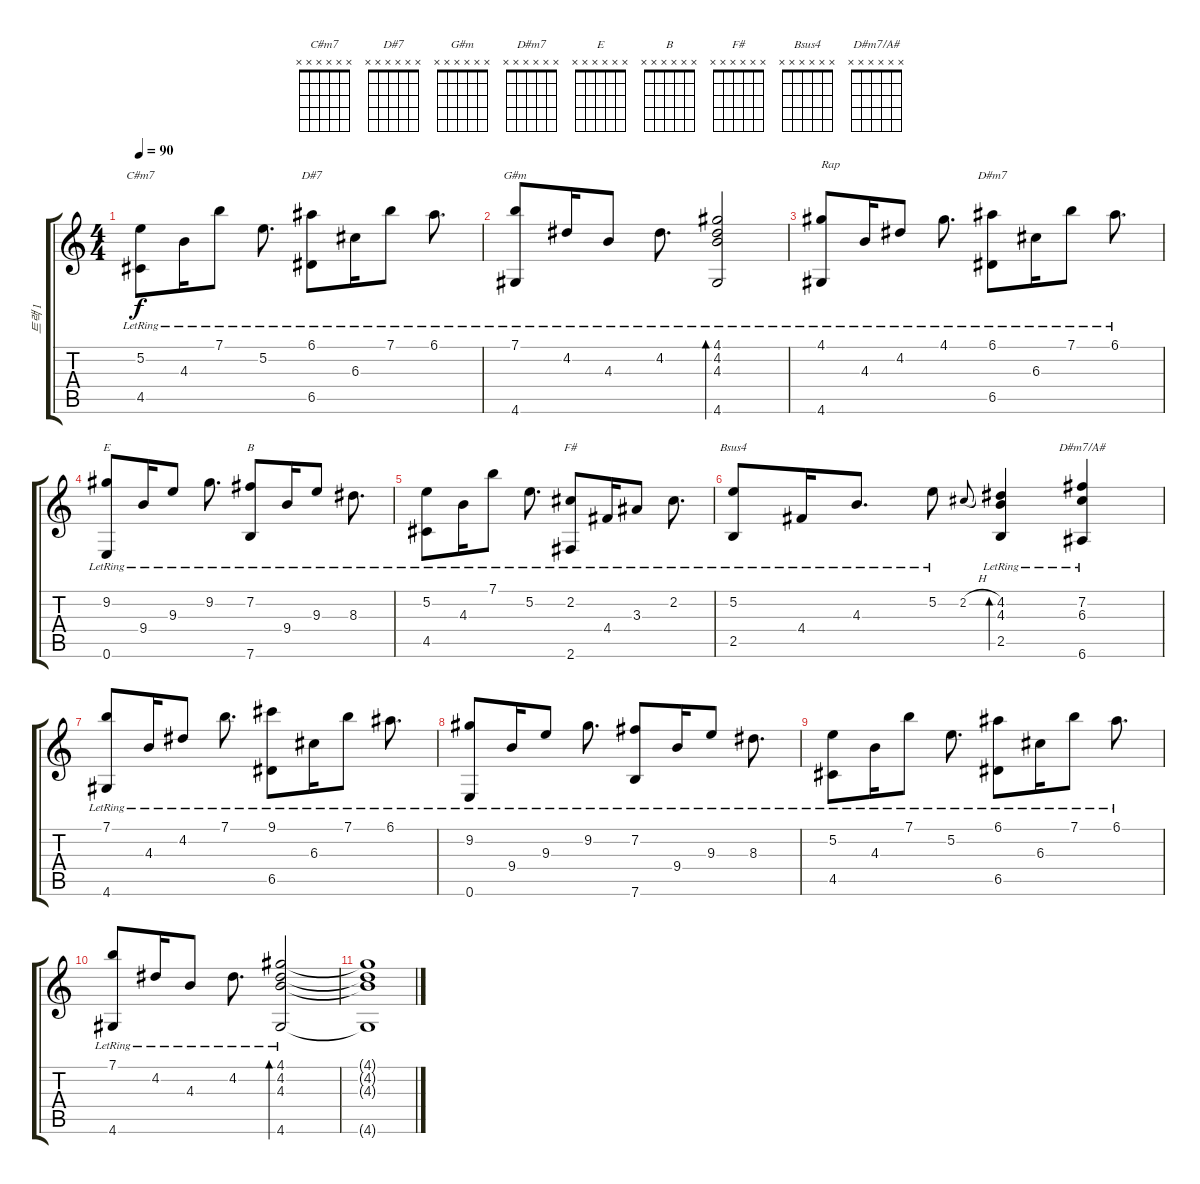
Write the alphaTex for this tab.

\track ("트랙 1" "트랙 1") {instrument acousticguitarsteel}
\staff {score tabs}
\tuning (E4 B3 G3 D3 A2 E2) {hide}
\chord ("C#m7" x x x x x x)
\chord ("D#7" x x x x x x)
\chord ("G#m" x x x x x x)
\chord ("D#m7" x x x x x x)
\chord ("E" x x x x x x)
\chord ("B" x x x x x x)
\chord ("F#" x x x x x x)
\chord ("Bsus4" x x x x x x)
\chord ("D#m7/A#" x x x x x x)
\ts (4 4)
\tempo 90
\clef g2
\ks c
(5.2{lr} 4.5{lr}).8{ch "C#m7" dy f} 4.3{lr}.16 7.1{lr}.8 5.2{lr}.8{d} (6.1{lr} 6.5{lr}).8{ch "D#7"} 6.3{lr}.16 7.1{lr}.8 6.1{lr}.8{d} |
(7.1{lr} 4.6{lr}).8{ch "G#m"} 4.2{lr}.16 4.3{lr}.8 4.2{lr}.8{d} (4.1{lr} 4.2{lr} 4.3{lr} 4.6{lr}).2{bd 240} |
(4.1{lr} 4.6{lr}).8{txt "Rap"} 4.3{lr}.16 4.2{lr}.8 4.1{lr}.8{d} (6.1{lr} 6.5{lr}).8{ch "D#m7"} 6.3{lr}.16 7.1{lr}.8 6.1{lr}.8{d} |
(9.2{lr} 0.6{lr}).8{ch "E"} 9.4{lr}.16 9.3{lr}.8 9.2{lr}.8{d} (7.2{lr} 7.6{lr}).8{ch "B"} 9.4{lr}.16 9.3{lr}.8 8.3{lr}.8{d} |
(5.2{lr} 4.5{lr}).8 4.3{lr}.16 7.1{lr}.8 5.2{lr}.8{d} (2.2{lr} 2.6{lr}).8{ch "F#"} 4.4{lr}.16 3.3{lr}.8 2.2{lr}.8{d} |
(5.2{lr} 2.5{lr}).8{ch "Bsus4"} 4.4{lr}.16 4.3{lr}.8{d} 5.2{lr}.8 2.2{h}.8{gr onbeat} (4.2{lr} 4.3{lr} 2.5{lr}).4{bd 240} (7.2{lr} 6.3{lr} 6.6{lr}).4{ch "D#m7/A#"} |
(7.1{lr} 4.6{lr}).8 4.3{lr}.16 4.2{lr}.8 7.1{lr}.8{d} (9.1{lr} 6.5{lr}).8 6.3{lr}.16 7.1{lr}.8 6.1{lr}.8{d} |
(9.2{lr} 0.6{lr}).8 9.4{lr}.16 9.3{lr}.8 9.2{lr}.8{d} (7.2{lr} 7.6{lr}).8 9.4{lr}.16 9.3{lr}.8 8.3{lr}.8{d} |
(5.2{lr} 4.5{lr}).8 4.3{lr}.16 7.1{lr}.8 5.2{lr}.8{d} (6.1{lr} 6.5{lr}).8 6.3{lr}.16 7.1{lr}.8 6.1{lr}.8{d} |
(7.1{lr} 4.6{lr}).8 4.2{lr}.16 4.3{lr}.8 4.2{lr}.8{d} (4.1{lr} 4.2{lr} 4.3{lr} 4.6{lr}).2{bd 240} |
(4.1{t} 4.2{t} 4.3{t} 4.6{t}).1
